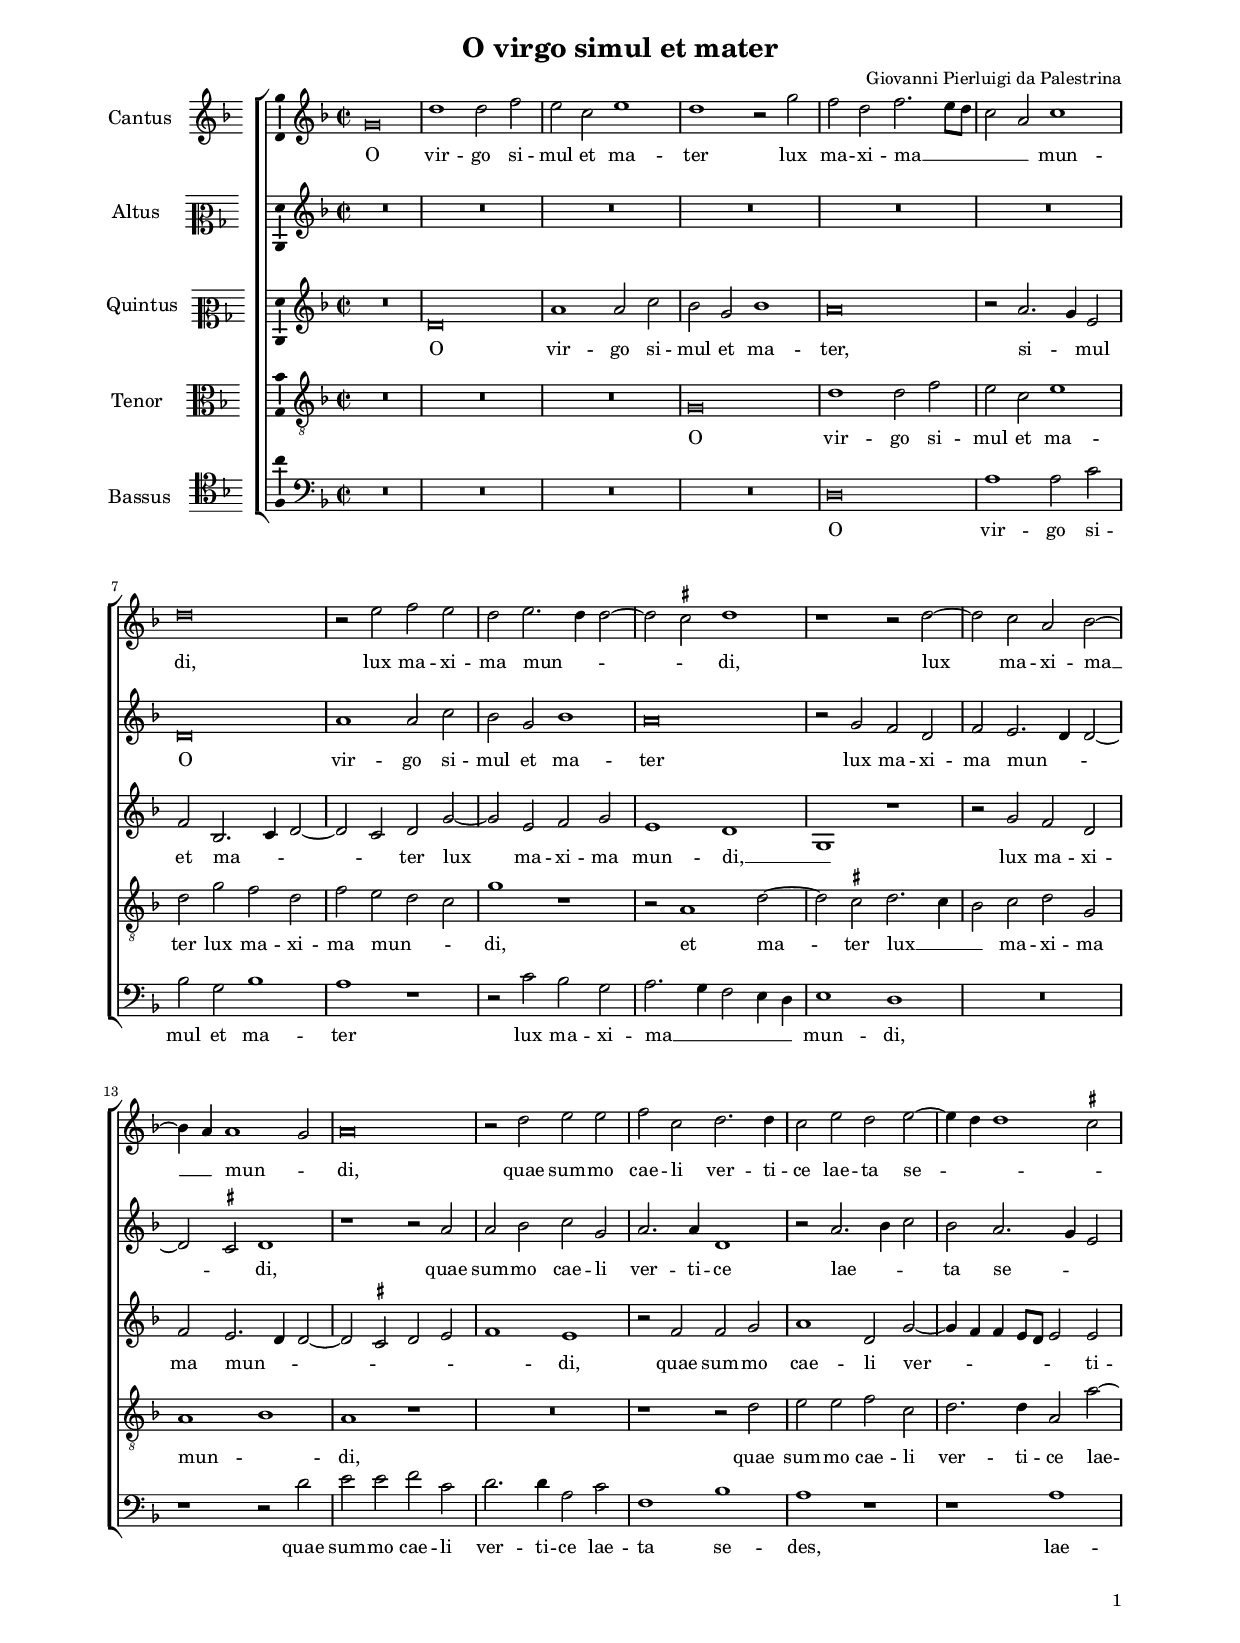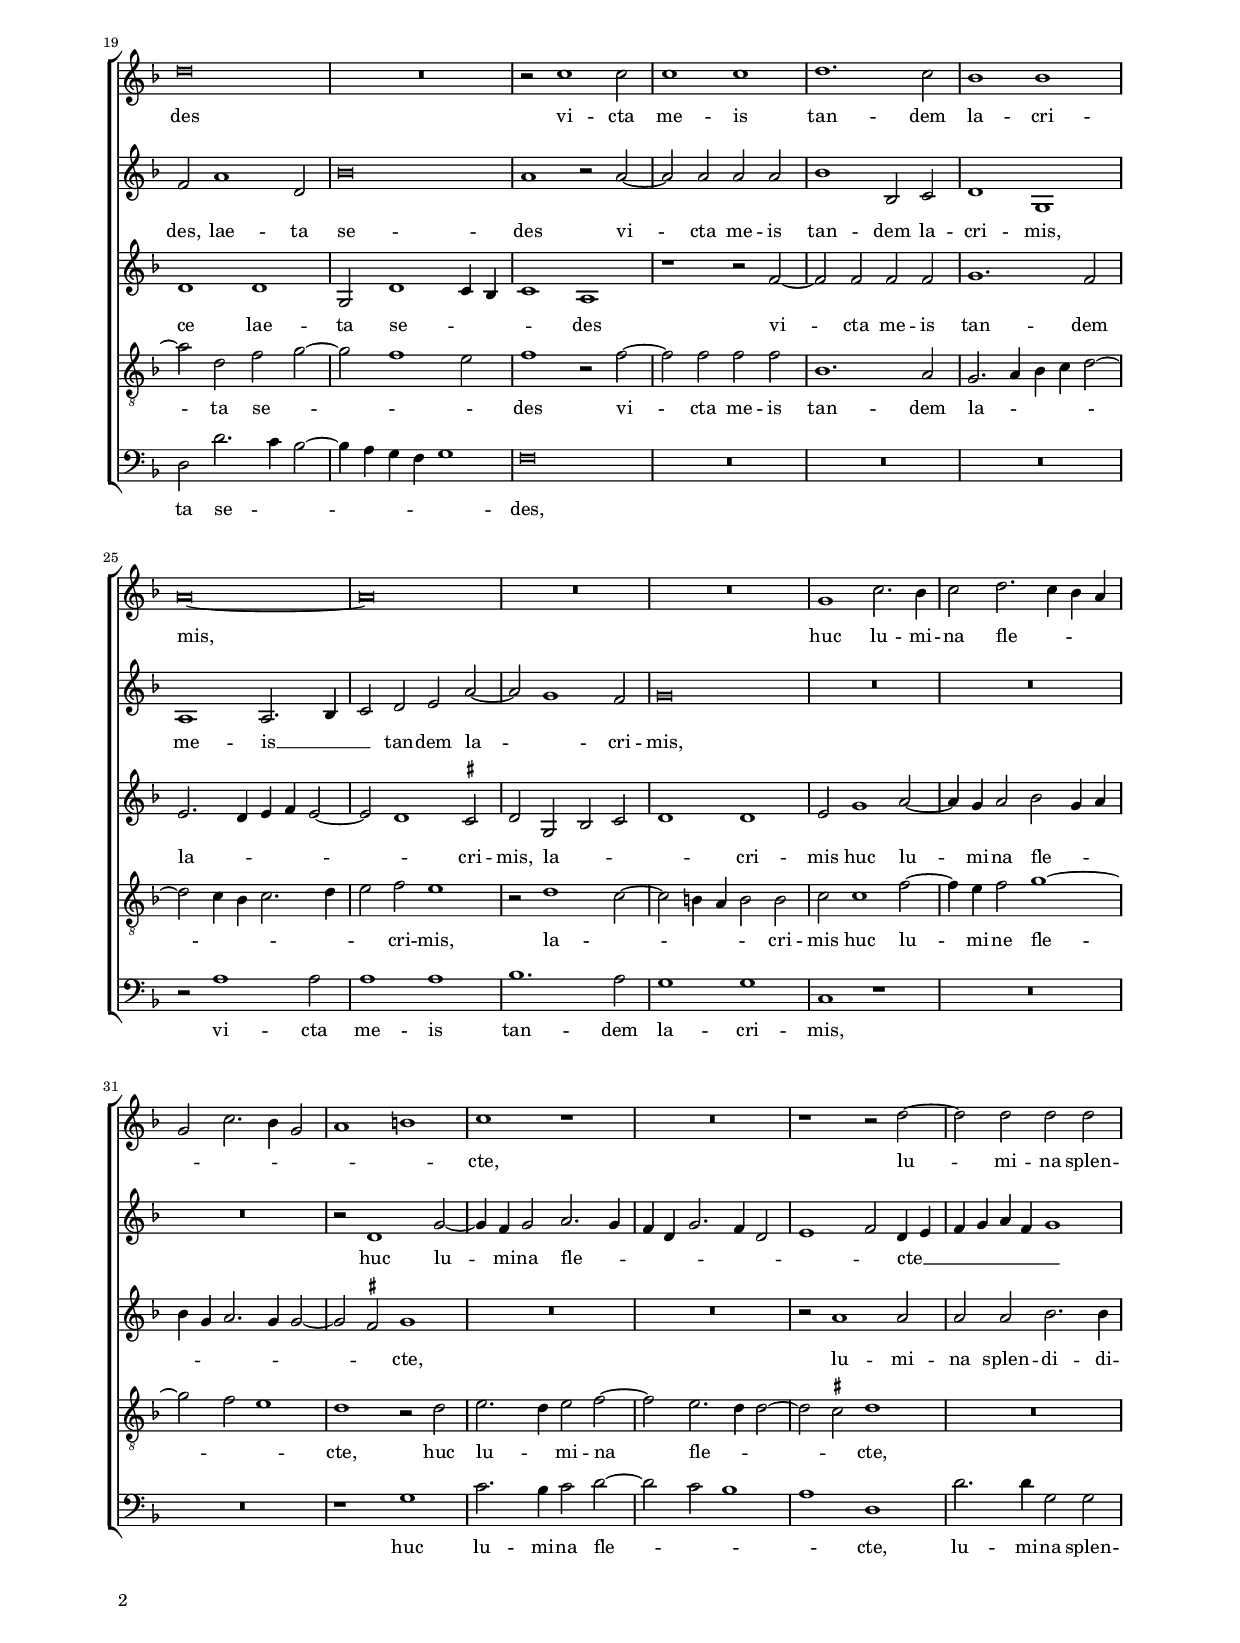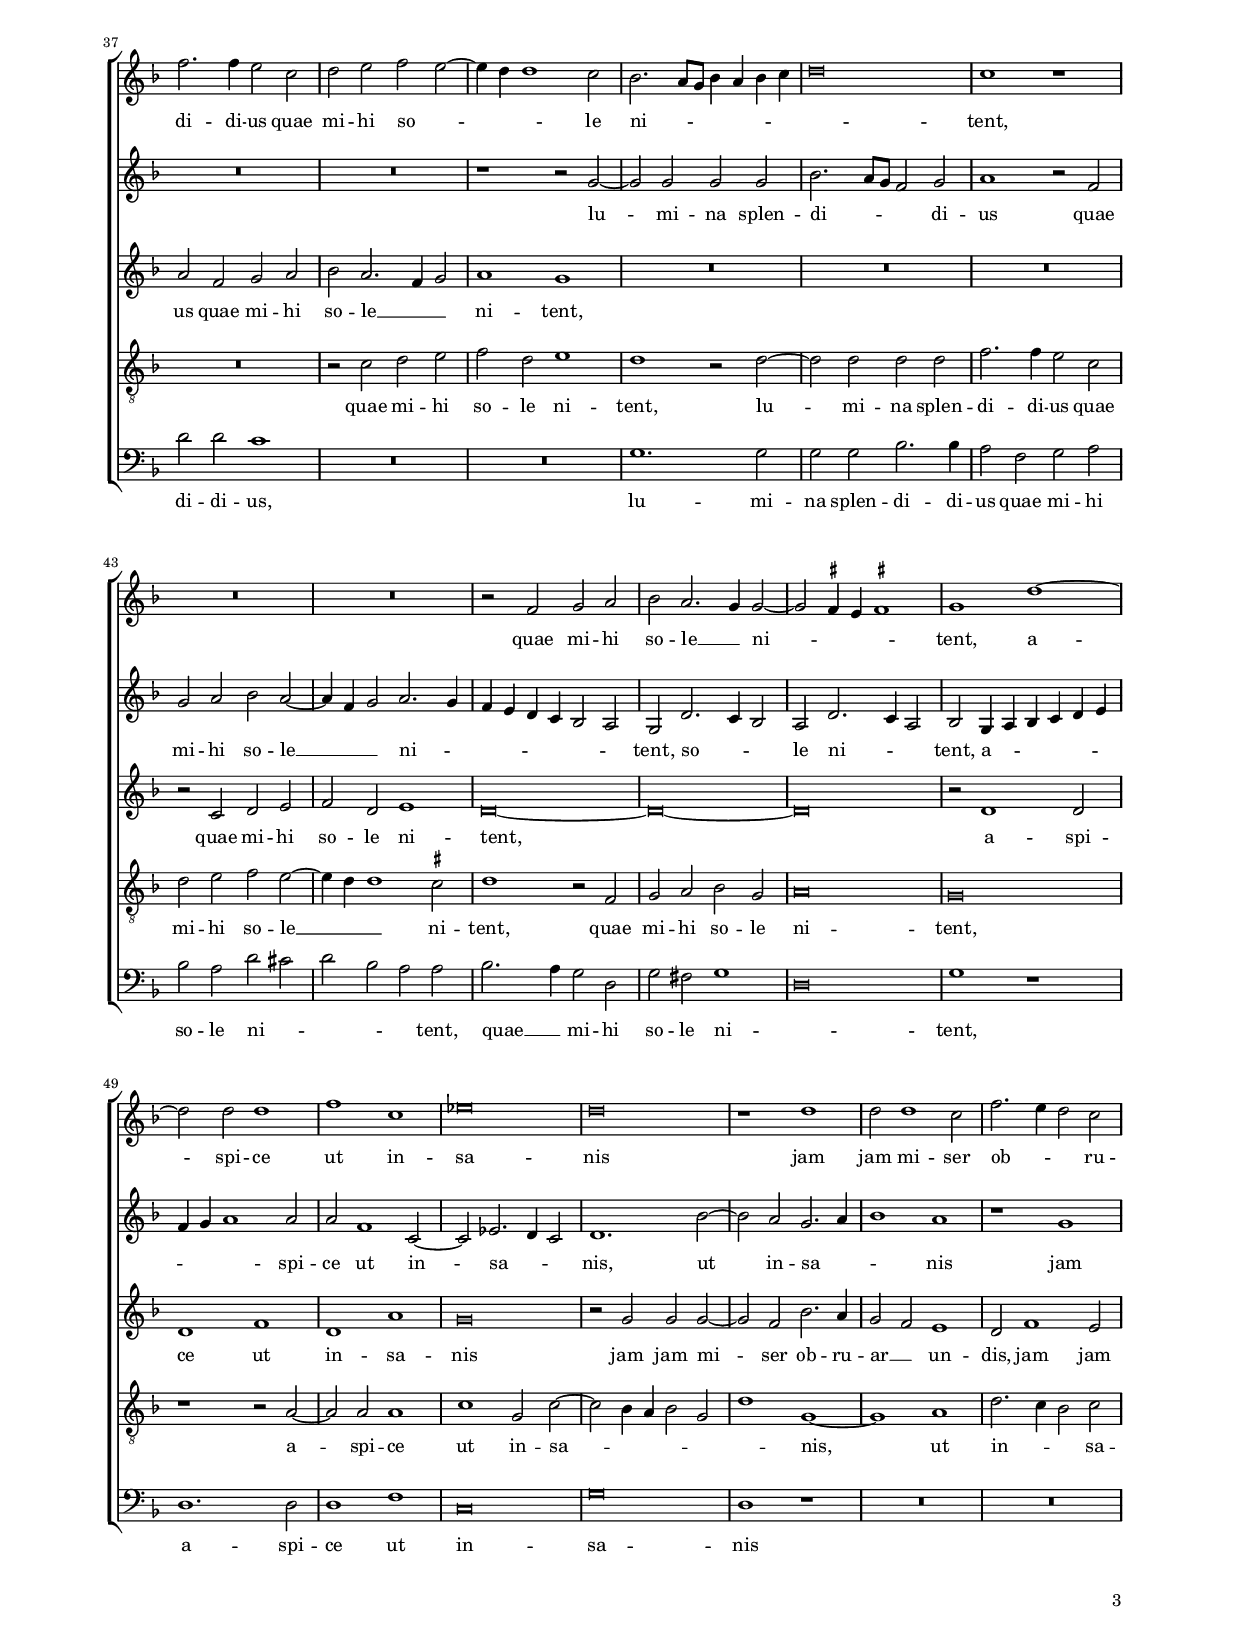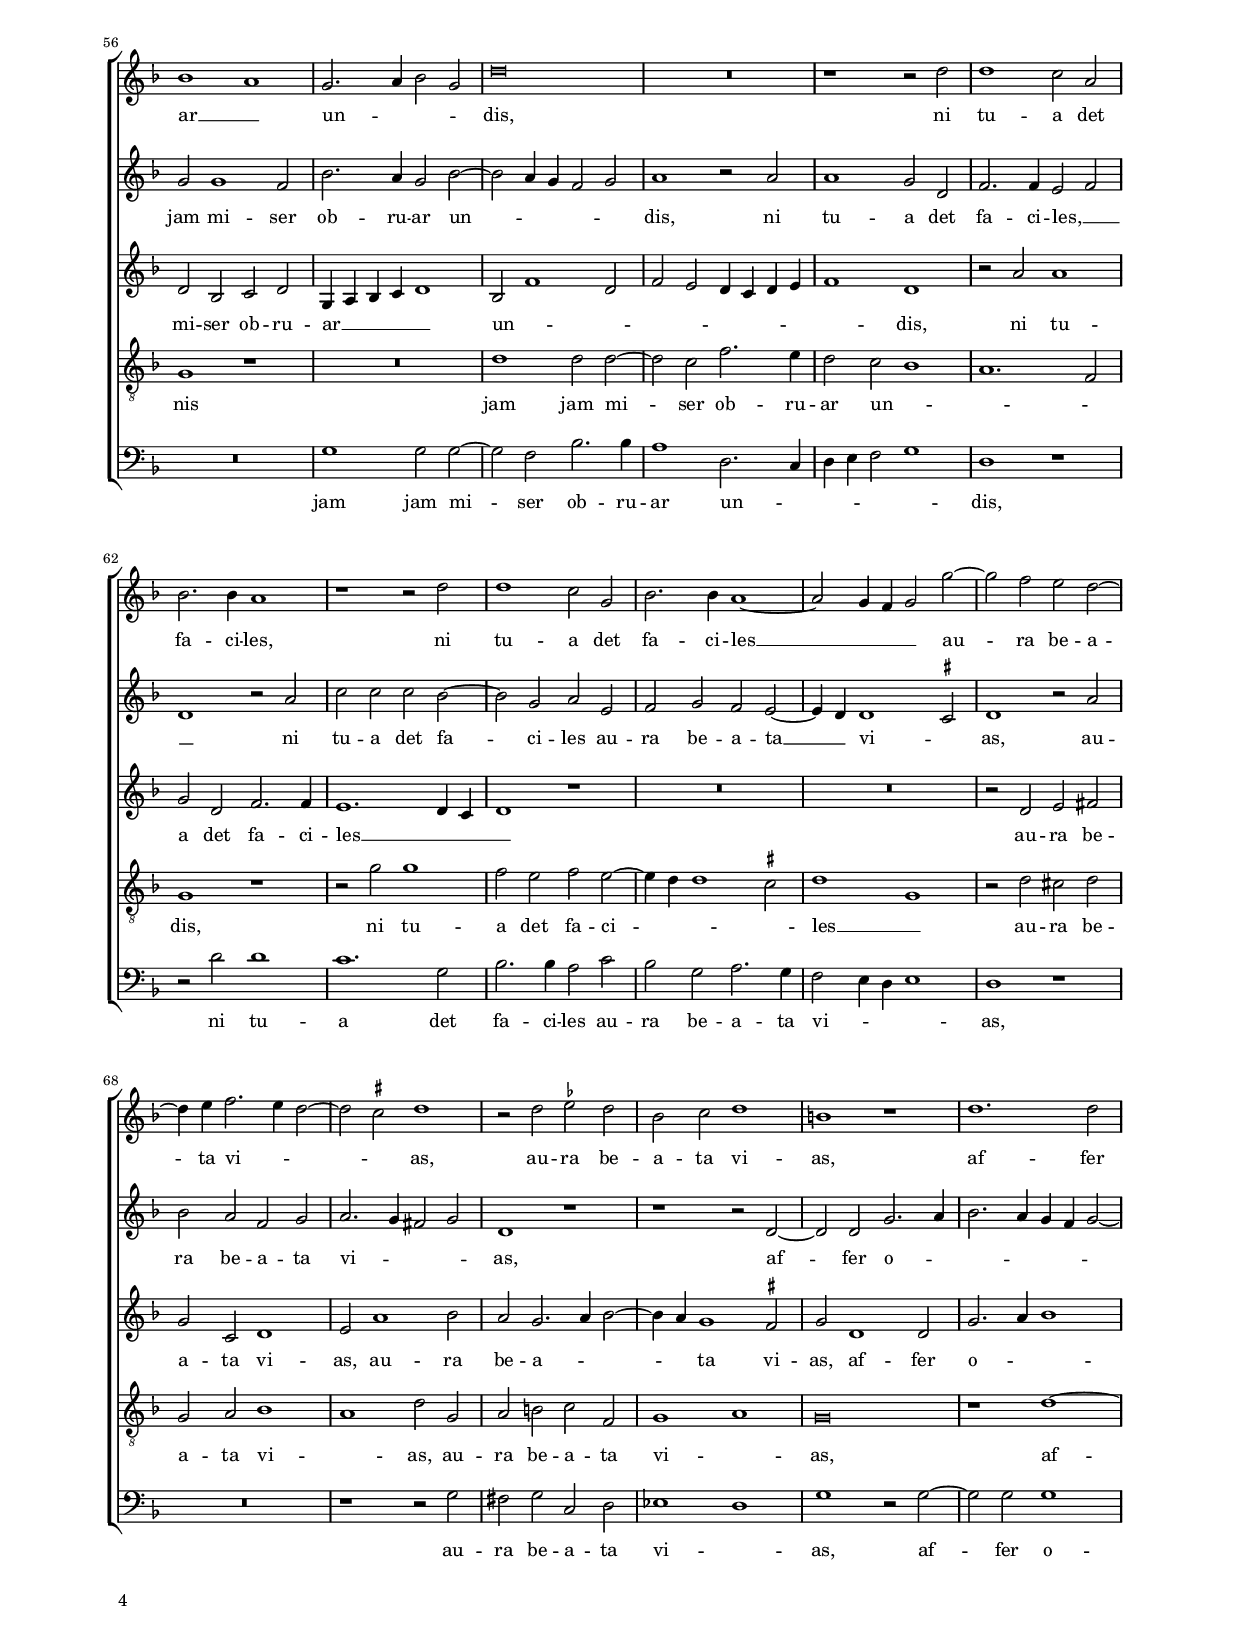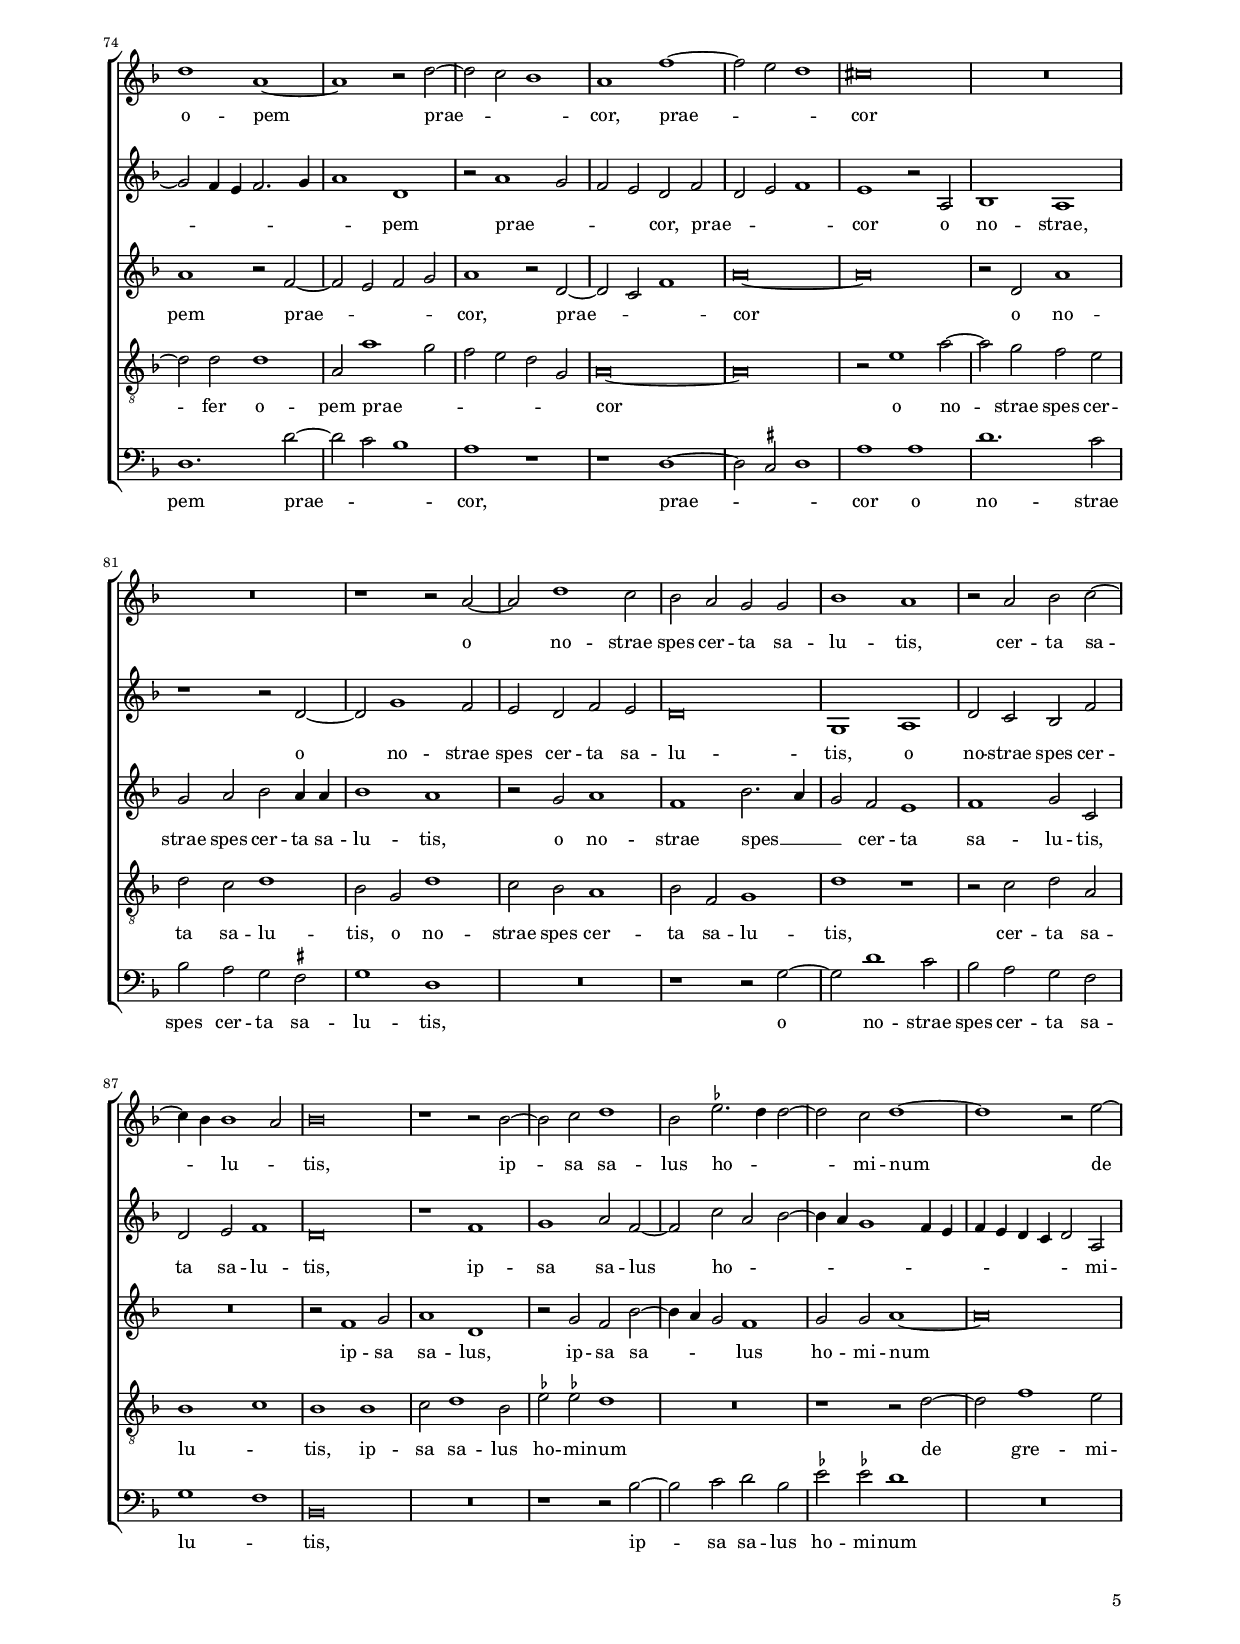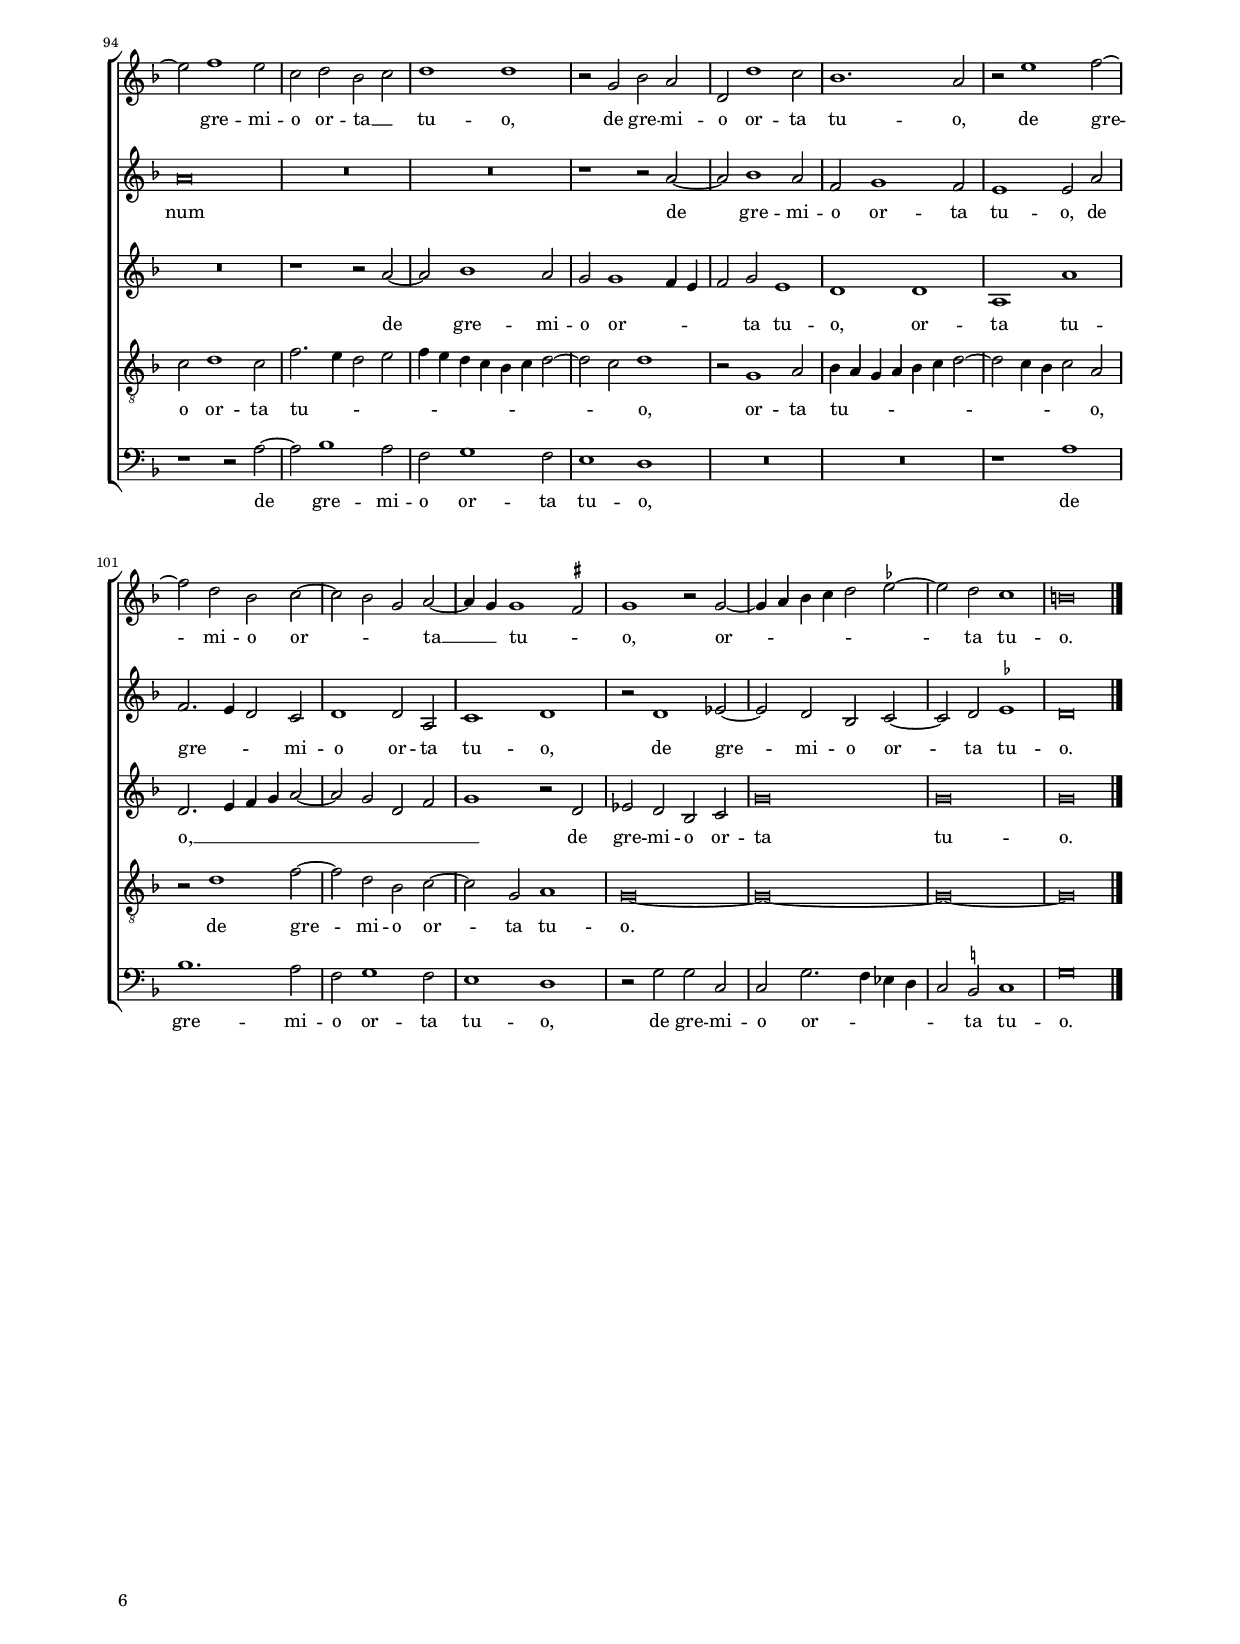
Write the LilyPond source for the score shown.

\header
{
	title="O virgo simul et mater"
	composer="Giovanni Pierluigi da Palestrina"
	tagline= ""
}

\version "2.24.2"
\include "deutsch.ly"
#(set-global-staff-size 15)
% #(set-default-paper-size "letter")
#(ly:set-option 'point-and-click #f)


\paper
	{
	top-margin = 1.8 \cm
	bottom-margin = 1.2 \cm
	left-margin = 2 \cm
	right-margin = 2 \cm
	ragged-bottom = ##f
	ragged-last-bottom = ##t
	print-page-number = ##f
	score-system-spacing = #'((basic-distance . 16) (minimum-distance . 14) (padding . 5) (strechability . 150))
	system-system-spacing = #'((basic-distance . 16) (minimum-distance . 14) (padding . 5) (strechability . 150))
	oddFooterMarkup=\markup   \fill-line { "" \fromproperty #'page:page-number-string }
	evenFooterMarkup=\markup  \fill-line { \fromproperty #'page:page-number-string "" }
	last-bottom-spacing = #'((basic-distance . 12) (minimum-distance . 7) (padding . 4))
%	systems-per-page = 3
	page-count = 6
%	min-systems-per-page = 3
	markup-system-spacing = #'(basic-distance . 12)
%	print-all-headers = ##t
%	print-first-page-number = ##t
%	first-page-number = 1
	}

	
global = {
	\key f \major
	\time 2/2 \set Score.measureLength = #(ly:make-moment 2/1)
	\skip 1*2*107 \bar "|."
	}

	ficta = { \once \set suggestAccidentals = ##t }

	forget = #(define-music-function (music) (ly:music?) #{
		\accidentalStyle forget
		$music
		\accidentalStyle default
		#})



incipitcantus = \markup { \score {
	{
	\set Staff.instrumentName = \markup { \fontsize #1 "Cantus" }
	\key f \major
	\clef violin
	s4 \bar ""
	}
	\layout  {
	raggedright = ##t
	indent = 1.6 \cm
	line-width = 2.5\cm
	\context { \Staff \remove Time_signature_engraver }
	\override Staff.Clef.Y-extent = #'(0 . 0)
	}} \hspace #1 }

	 
incipitaltus = \markup { \score {
	{
	\set Staff.instrumentName = \markup { \fontsize #1 "Altus" }
	\key f \major
	\clef mezzosoprano
	s4 \bar ""
	}
	\layout  {
	raggedright = ##t
	indent = 1.6 \cm
	line-width = 2.5\cm
	\context { \Staff \remove Time_signature_engraver }
	\override Staff.Clef.Y-extent = #'(0 . 0)
	}} \hspace #1 }


incipitquintus = \markup { \score {
	{
	\set Staff.instrumentName = \markup { \fontsize #1 "Quintus" }
	\key f \major
	\clef mezzosoprano
	s4 \bar ""
	}
	\layout  {
	raggedright = ##t
	indent = 1.6 \cm
	line-width = 2.5\cm
	\context { \Staff \remove Time_signature_engraver }
	\override Staff.Clef.Y-extent = #'(0 . 0)
	}} \hspace #1 }
	

incipittenor = \markup { \score {
	{
	\set Staff.instrumentName = \markup { \fontsize #1 "Tenor" }
	\key f \major
	\clef alto
	s4 \bar ""
	}
	\layout  {
	raggedright = ##t
	indent = 1.6 \cm
	line-width = 2.5\cm
	\context { \Staff \remove Time_signature_engraver }
	\override Staff.Clef.Y-extent = #'(0 . 0)
	}} \hspace #1 }
	 
	 
incipitbassus = \markup { \score {
	{
	\set Staff.instrumentName = \markup { \fontsize #1 "Bassus" }
	\key f \major
	\clef tenor
	s4 \bar ""
	}
	\layout  {
	raggedright = ##t
	indent = 1.6 \cm
	line-width = 2.5\cm
	\context { \Staff \remove Time_signature_engraver }
	\override Staff.Clef.Y-extent = #'(0 . 0)
	}} \hspace #1 }


cantus =  \relative c''
	{
	g\breve
	d'1 d2 f
	e2 c e1
	d1 r2 g
%5
	f2 d f2. e8 d |
	c2 a c1
	d\breve
	r2 e f e
	d2 e2. d4 d2~
%10
	d2 \ficta cis d1 |
	r1 r2 d~
	d2 c a b~
	b4 a a1 g2
	a\breve
%15
	r2 d e e |
	f2 c d2. d4
	c2 e d e~
	e4 d d1 \ficta cis2
	d\breve
%20
	R\breve |
	r2 c1 c2
	c1 c
	d1. c2
	b1 b
%25
	a\breve~ |
	a\breve
	R\breve
	R\breve
	g1 c2. b4
%30
	c2 d2. c4 b a |
	g2 c2. b4 g2
	a1 h
	c1 r
	R\breve
%35
	r1 r2 d~ |
	d2 d d d
	f2. f4 e2 c
	d2 e f e~
	e4 d d1 c2
%40
	b2. a8 g b4 a b c |
	d\breve
	c1 r
	R\breve
	R\breve
%45
	r2 f, g a |
	b2 a2. g4 g2~
	g2 \ficta fis4 e \ficta fis!1
	g1 d'~
	d2 d d1
%50
	f1 c |
	es\breve
	d\breve
	r1 d
	d2 d1 c2
%55
	f2. e4 d2 c |
	b1 a
	g2. a4 b2 g
	d'\breve
	R\breve
%60
	r1 r2 d |
	d1 c2 a
	b2.b4 a1
	r1 r2 d
	d1 c2 g
%65
	b2. b4 a1~ |
	a2 g4 f g2 g'~
	g2 f e d~
	d4 e f2. e4 d2~
	d2 \ficta cis d1
%70
	r2 d \ficta es d |
	b2 c d1
	h1 r
	d1. d2
	d1 a~
%75
	a1 r2 d~ |
	d2 c b1
	a1 f'~
	f2 e d1
	cis\breve
%80
	R\breve |
	R\breve
	r1 r2 a~
	a2 d1 c2
	b2 a g g
%85
	b1 a |
	r2 a b c~
	c4 b b1 a2
	b\breve
	r1 r2 b~
%90
	b2 c d1 |
	b2 \ficta es2. d4 d2~
	d2 c d1~
	d1 r2 e~
	e2 f1 e2
%95
	c2 d b c |
	d1 d
	r2 g, b a
	d,2 d'1 c2
	b1. a2
%100
	r2 e'1 f2~ |
	f2 d b c~
	c2 b g a~
	a4 g g1 \ficta fis2
	g1 r2 g~
%105
	g4 a b c d2 \ficta es~ |
	\ficta es2 d c1
	h\breve |
	}


altus =  \relative c'
	{
	R\breve
	R\breve
	R\breve
	R\breve
%5
	R\breve |
	R\breve
	d\breve
	a'1 a2 c
	b2 g b1
%10
	a\breve |
	r2 g f d
	f2 e2. d4 d2~
	d2 \ficta cis d1
	r1 r2 a'
%15
	a2 b c g |
	a2. a4 d,1
	r2 a'2. b4 c2
	b2 a2. g4 e2
	f2 a1 d,2
%20
	b'\breve |
	a1 r2 a~
	a2 a a a
	b1 b,2 c
	d1 g,
%25
	a1 a2. b4 |
	c2 d e a~
	a2 g1 f2
	g\breve
	R\breve
%30
	R\breve |
	R\breve
	r2 d1 g2~
	g4 f g2 a2. g4
	f4 d g2. f4 d2
%35
	e1 f2 d4 e |
	f4 g a f g1
	R\breve
	R\breve
	r1 r2 g~
%40
	g2 g g g |
	b2. a8 g f2 g
	a1 r2 f
	g2 a b a~
	a4 f g2 a2. g4
%45
	f4 e d c b2 a |
	g2 d'2. c4 b2
	a2 d2. c4 a2
	b2 g4 a b c d e
	f4 g a1 a2
%50
	a2 f1 c2~ |
	c2 es2. d4 c2
	d1. b'2~
	b2 a g2. a4
	b1 a
%55
	r1 g |
	g2 g1 f2
	b2. a4 g2 b~
	b2 a4 g f2 g
	a1 r2 a
%60
	a1 g2 d |
	f2. f4 e2 f
	d1 r2 a'
	c2 c c b~
	b2 g a e
%65
	f2 g f e~ |
	e4 d d1 \ficta cis2
	d1 r2 a'
	b2 a f g
	a2. g4 fis2 g
%70
	d1 r |
	r1 r2 d~
	d2 d g2. a4
	b2. a4 g f g2~
	g2 f4 e f2. g4
%75
	a1 d, |
	r2 a'1 g2
	f2 e d f
	d2 e f1
	e1 r2 a,
%80
	b1 a |
	r1 r2 d~
	d2 g1 f2
	e2 d f e
	d\breve
%85
	g,1 a |
	d2 c b f'
	d2 e f1
	d\breve
	r1 f
%90
	g1 a2 f~ |
	f2 c' a b~
	b4 a g1 f4 e
	f4 e d c d2 a
	a'\breve
%95
	R\breve |
	R\breve
	r1 r2 a~
	a2 b1 a2
	f2 g1 f2
%100
	e1 e2 a |
	f2. e4 d2 c
	d1 d2 a
	c1 d
	r2 d1 es2~
%105
	es2 d b c~ |
	c2 d \ficta es1
	d\breve |
	}


quintus =  \relative c'
	{
	R\breve
	d\breve
	a'1 a2 c
	b2 g b1
	a\breve
%6
	r2 a2. g4 e2 |
	f2 b,2. c4 d2~
	d2 c d g~
	g2 e f g
	e1 d
%11
	g,1 r |
	r2 g' f d
	f2 e2. d4 d2~
	d2 \ficta cis d e
	f1 e
%16
	r2 f f g |
	a1 d,2 g~
	g4 f f e8 d e2 e
	d1 d
	g,2 d'1 c4 b
%21
	c1 a |
	r1 r2 f'~
	f2 f f f
	g1. f2
	e2. d4 e f e2~ 
%26
	e2 d1 \ficta cis2 |
	d2 g, b c
	d1 d
	e2 g1 a2~
	a4 g a2 b g4 a
%31
	b4 g a2. g4 g2~ |
	g2 \ficta fis g1
	R\breve
	R\breve
	r2 a1 a2
%36
	a2 a b2. b4 |
	a2 f g a
	b2 a2. f4 g2
	a1 g
	R\breve
%41
	R\breve |
	R\breve
	r2 c, d e
	f2 d e1
	d\breve~
%46
	d\breve~ |
	d\breve
	r2 d1 d2
	d1 f
	d1 a'
%51
	g\breve |
	r2 g g g~
	g2 f b2. a4
	g2 f e1
	d2 f1 e2
%56
	d2 b c d |
	g,4 a b c d1
	b2 f'1 d2
	f2 e d4 c d e
	f1 d
%61
	r2 a' a1 |
	g2 d f2. f4
	e1. d4 c
	d1 r
	R\breve
%66
	R\breve |
	r2 d e fis
	g2 c, d1
	e2 a1 b2
	a2 g2. a4 b2~
%71
	b4 a g1 \ficta fis2 |
	g2 d1 d2
	g2. a4 b1
	a1 r2 f~
	f2 e f g
%76
	a1 r2 d,~ |
	d2 c f1
	a\breve~
	a\breve
	r2 d, a'1
%81
	g2 a b a4 a |
	b1 a
	r2 g a1
	f1 b2. a4
	g2 f e1
%86
	f1 g2 c, |
	R\breve
	r2 f1 g2
	a1 d,
	r2 g f b~
%91
	b4 a g2 f1 |
	g2 g a1~
	a\breve
	R\breve
	r1 r2 a~
%96
	a2 b1 a2 |
	g2 g1 f4 e
	f2 g e1
	d1 d
	a1 a'
%101
	d,2. e4 f g a2~ |
	a2 g2 d f
	g1 r2 d
	es2 d b c
	g'\breve
%106
	g\breve |
	g\breve |
	}


tenor  =  \relative c'
	{
	R\breve
	R\breve
	R\breve
	g\breve
%5
	d'1 d2 f |
	e2 c e1
	d2 g f d
	f2 e d c
	g'1 r
%10
	r2 a,1 d2~ |
	d2  \ficta cis d2. \forget c4
	b2 c d g,
	a1 b
	a1 r
%15
	R\breve |
	r1 r2 d
	e2 e f c
	d2. d4 a2 a'~
	a2 d, f g~
%20
	g2 f1 e2 |
	f1 r2 f~
	f2 f f f
	b,1. a2
	g2. a4 b c d2~
%25
	d2 c4 b c2. d4 |
	e2 f e1
	r2 d1 c2~
	c2 h4 a h2 h
	c2 c1 f2~
%30
	f4 e f2 g1~ |
	g2 f e1
	d1 r2 d
	e2. d4 e2 f~
	f2 e2. d4 d2~
%35
	d2 \ficta cis d1 |
	R\breve
	R\breve
	r2 c d e
	f2 d e1
%40
	d1 r2 d~ |
	d2 d d d
	f2. f4 e2 c
	d2 e f e~
	e4 d d1 \ficta cis2
%45
	d1 r2 f,
	g2 a b g
	a\breve
	g\breve
	r1 r2 a~
%50
	a2 a a1 |
	c1 g2 c~
	c2 b4 a b2 g
	d'1 g,~
	g1 a
%55
	d2. c4 b2 c |
	g1 r
	R\breve
	d'1 d2 d~
	d2 c f2. e4
%60
	d2 c b1 |
	a1. f2
	g1 r
	r2 g' g1
	f2 e f e~
%65
	e4 d d1 \ficta cis2 |
	d1 g,
	r2 d' cis d
	g,2 a b1
	a1 d2 g,
%70
	a2 h c f, |
	g1 a
	g\breve
	r1 d'~
	d2 d d1
%75
	a2 a'1 g2 |
	f2 e d g,
	a\breve~
	a\breve
	r2 e'1 a2~
%80
	a2 g f e |
	d2 c d1
	b2 g d'1
	c2 b a1
	b2 f g1
%85
	d'1 r |
	r2 c d a
	b1 c
	b1 b
	c2 d1 b2
%90
	\ficta es2 \ficta es! d1 |
	R\breve
	r1 r2 d~
	d2 f1 e2
	c2 d1 c2
%95
	f2. e4 d2 e |
	f4 e d c b c d2~
	d2 c d1
	r2 g,1 a2
	b4 a g a b c d2~
%100
	d2 c4 b c2 a |
	r2 d1 f2~
	f2 d b c~
	c2 g a1
	g\breve~
%105
	g\breve~ |
	g\breve~
	g\breve |
	}


bassus  =  \relative c
	{
	R\breve
	R\breve
	R\breve
	R\breve
%5
	d\breve |
	a'1 a2 c
	b2 g b1
	a1 r
	r2 c b g
%10
	a2. g4 f2 e4 d |
	e1 d
	R\breve
	r1 r2 d'
	e2 e f c
%15
	d2. d4 a2 c |
	f,1 b
	a1 r
	r1 a
	d,2 d'2. c4 b2~
%20
	b4 a g f g1 |
	f\breve
	R\breve
	R\breve
	R\breve
%25
	r2 a1 a2 |
	a1 a
	b1. a2
	g1 g
	c,1 r
%30
	R\breve |
	R\breve
	r1 g'
	c2. b4 c2 d~
	d2 c b1
%35
	a1 d, |
	d'2. d4 g,2 g
	d'2 d c1
	R\breve
	R\breve
%40
	g1. g2 |
	g2 g b2. b4
	a2 f g a
	b2 a d cis
	d2 b a a
%45
	b2. a4 g2 d |
	g2 fis g1
	d\breve
	g1 r
	d1. d2
%50
	d1 f |
	c\breve
	g'\breve
	d1 r
	R\breve
%55
	R\breve |
	R\breve
	g1 g2 g~
	g2 f b2. b4
	a1 d,2. c4
%60
	d4 e f2 g1 |
	d1 r
	r2 d' d1
	c1. g2
	b2. b4 a2 c
%65
	b2 g a2. g4 |
	f2 e4 d e1
	d1 r
	R\breve
	r1 r2 g
%70
	fis2 g c, d |
	es1 d
	g1 r2 g~
	g2 g g1
	d1. d'2~
%75
	d2 c b1 |
	a1 r
	r1 d,~
	d2 \ficta cis d1
	a'1 a
%80
	d1. c2 |
	b2 a g \ficta fis
	g1 d
	R\breve
	r1 r2 g~
%85
	g2 d'1 c2 |
	b2 a g f
	g1 f
	b,\breve
	R\breve
%90
	r1 r2 b'~ |
	b2 c d b
	\ficta es2 \ficta es! d1
	R\breve
	r1 r2 a~
%95
	a2 b1 a2 |
	f2 g1 f2
	e1 d
	R\breve
	R\breve
%100
	r1 a' |
	b1. a2
	f2 g1 f2
	e1 d
	r2 g g c,
%105
	c2 g'2. f4 es d |
	c2 \ficta h c1
	g'\breve |
	}


lyricscantus = \lyricmode {
	O vir -- go si -- mul et ma -- ter lux ma -- xi -- ma __ _ _ _ _ mun -- di,
	lux ma -- xi -- ma mun -- _ _ _ di,
	lux ma -- xi -- ma __ _ mun -- _ di,
	quae sum -- mo cae -- li ver -- ti -- ce lae -- ta se -- _ _ _ des
	vi -- cta me -- is tan -- dem la -- cri -- mis,
	huc lu -- mi -- na fle -- _ _ _ _ _ _ _ _ _ cte,
	lu -- mi -- na splen -- di -- di -- us quae mi -- hi so -- _ _ _ le ni -- _ _ _ _ _ _ _ tent,
	quae mi -- hi so -- le __ _ ni -- _ _ _ tent,
	a -- spi -- ce ut in -- sa -- nis jam jam mi -- ser ob -- _ _ ru -- ar __ _ un -- _ _ _ dis,
	ni tu -- a det fa -- ci -- les,
	ni tu -- a det fa -- ci -- les __ _ _ _ au -- ra be -- a -- ta vi -- _ _ _ as,
	au -- ra be -- a -- ta vi -- as,
	af -- fer o -- pem prae -- _ _ cor,
	prae -- _ _ cor o no -- strae spes cer -- ta sa -- lu -- tis,
	cer -- ta sa -- _ lu -- _ tis,
	ip -- sa sa -- lus ho -- _ _ mi -- num de gre -- mi -- o or -- ta __ _ tu -- o,
	de gre -- mi -- o or -- ta tu -- o,
	de gre -- mi -- o or -- _ _ ta __ _ tu -- _ o,
	or -- _ _ _ _ _ ta tu -- o.
	}


lyricsaltus = \lyricmode {
	O vir -- go si -- mul et ma -- ter lux ma -- xi -- ma mun -- _ _ _ di,
	quae sum -- mo cae -- li ver -- ti -- ce lae -- _ _ ta se -- _ _ des,
	lae -- ta se -- des
	vi -- cta me -- is tan -- dem la -- cri -- mis,
	me -- is __ _ _ tan -- dem la -- _ cri -- mis,
	huc lu -- mi -- na fle -- _ _ _ _ _ _ _ _ cte __ _ _ _ _ _ _
	lu -- mi -- na splen -- di -- _ _ _ di -- us quae mi -- hi so -- le __ _ _ ni -- _ _ _ _ _ _ _ tent,
	so -- _ _ le ni -- _ _ tent,
	a -- _ _ _ _ _ _ _ _ spi -- ce ut in -- sa -- _ _ nis,
	ut in -- sa -- _ _ nis jam jam mi -- ser ob -- ru -- ar un -- _ _ _ _ dis,
	ni tu -- a det fa -- ci -- les, __ _ _
	ni tu -- a det fa -- ci -- les au -- ra be -- a -- ta __ _ vi -- _ as,
	au -- ra be -- a -- ta vi -- _ _ _ as,
	af -- fer o -- _ _ _ _ _ _ _ _ _ _ _ pem prae -- _ _ _ cor,
	prae -- _ _ _ cor o no -- strae,
	o no -- strae spes cer -- ta sa -- lu -- tis,
	o no -- strae spes cer -- ta sa -- lu -- tis,
	ip -- sa sa -- lus ho -- _ _ _ _ _ _ _ _ _ _ _ mi -- num
	de gre -- mi -- o or -- ta tu -- o,
	de gre -- _ _ mi -- o or -- ta tu -- o,
	de gre -- mi -- o or -- ta tu -- o.
	}


lyricsquintus = \lyricmode {
	O vir -- go si -- mul et ma -- ter,
	si -- _ mul et ma -- _ _ _ ter lux ma -- xi -- ma mun -- di, __ _
	lux ma -- xi -- ma mun -- _ _ _ _ _ _ di,
	quae sum -- mo cae -- li ver -- _ _ _ _ _ ti -- ce lae -- ta se -- _ _ _ des
	vi -- cta me -- is tan -- dem la -- _ _ _ _ _ cri -- mis,
	la -- _ _ _ cri -- mis huc lu -- mi -- na fle -- _ _ _ _ _ _ _ _ cte,
	lu -- mi -- na splen -- di -- di -- us quae mi -- hi so -- le __ _ _ ni -- tent,
	quae mi -- hi so -- le ni -- tent,
	a -- spi -- ce ut in -- sa -- nis jam jam mi -- ser ob -- ru -- ar __ _ un -- dis,
	jam jam mi -- ser ob -- ru -- ar __ _ _ _ _ un -- _ _ _ _ _ _ _ _ _ dis,
	ni tu -- a det fa -- ci -- les __ _ _ _ au -- ra be -- a -- ta vi -- as,
	au -- ra be -- a -- _ _ _ ta vi -- as,
	af -- fer o -- _ _ pem prae -- _ _ _ cor,
	prae -- _ _ cor o no -- strae spes cer -- ta sa -- lu -- tis,
	o no -- strae spes __ _ _ cer -- ta sa -- lu -- tis,
	ip -- sa sa -- lus,
	ip -- sa sa -- _ _ lus ho -- mi -- num de gre -- mi -- o or -- _ _ _ ta tu -- o,
	or -- ta tu -- o, __ _ _ _ _ _ _ _ _
	de gre -- mi -- o or -- ta tu -- o.
	}


lyricstenor = \lyricmode {
	O vir -- go si -- mul et ma -- ter lux ma -- xi -- ma mun -- _ _ di,
	et ma -- ter lux __ _ _ ma -- xi -- ma mun -- _ di,
	quae sum -- mo cae -- li ver -- ti -- ce lae -- ta se -- _ _ _ des
	vi -- cta me -- is tan -- dem la -- _ _ _ _ _ _ _ _ _ cri -- mis,
	la -- _ _ _ _ cri -- mis huc lu -- mi -- ne fle -- _ _ cte,
	huc lu -- _ mi -- na fle -- _ _ _ cte,
	quae mi -- hi so -- le ni -- tent,
	lu -- mi -- na splen -- di -- di -- us quae mi -- hi so -- le __ _ _ ni -- tent,
	quae mi -- hi so -- le ni -- tent,
	a -- spi -- ce ut in -- sa -- _ _ _ _ _ nis,
	ut in -- _ _ sa -- nis jam jam mi -- ser ob -- ru -- ar un -- _ _ _ dis,
	ni tu -- a det fa -- ci -- _ _ _ les __ _ au -- ra be -- a -- ta vi -- _ as,
	au -- ra be -- a -- ta vi -- _ as,
	af -- fer o -- pem prae -- _ _ _ _ _ cor o no -- strae spes cer -- ta sa -- lu -- tis,
	o no -- strae spes cer -- ta sa -- lu -- tis,
	cer -- ta sa -- lu -- _ tis,
	ip -- sa sa -- lus ho -- mi -- num de gre -- mi -- o or -- ta tu -- _ _ _ _ _ _ _ _ _ _ _ o,
	or -- ta tu -- _ _ _ _ _ _ _ _ _ o,
	de gre -- mi -- o or -- ta tu -- o.
	}


lyricsbassus = \lyricmode {
	O vir -- go si -- mul et ma -- ter lux ma -- xi -- ma __ _ _ _ _ mun -- di,
	quae sum -- mo cae -- li ver -- ti -- ce lae -- ta se -- des,
	lae -- ta se -- _ _ _ _ _ _ des,
	vi -- cta me -- is tan -- dem la -- cri -- mis,
	huc lu -- mi -- na fle -- _ _ _ cte,
	lu -- mi -- na splen -- di -- di -- us,
	lu -- mi -- na splen -- di -- di -- us quae mi -- hi so -- le ni -- _ _ _ _ tent,
	quae __ _ mi -- hi so -- le ni -- _ tent,
	a -- spi -- ce ut in -- sa -- nis jam jam mi -- ser ob -- ru -- ar un -- _ _ _ _ _ dis,
	ni tu -- a det fa -- ci -- les au -- ra be -- a -- ta vi -- _ _ _ as,
	au -- ra be -- a -- ta vi -- _ as,
	af -- fer o -- pem prae -- _ _ cor,
	prae -- _ _ cor o no -- strae spes cer -- ta sa -- lu -- tis,
	o no -- strae spes cer -- ta sa -- lu -- _ tis,
	ip -- sa sa -- lus ho -- mi -- num 
	de gre -- mi -- o or -- ta tu -- o,
	de gre -- mi -- o or -- ta tu -- o,
	de gre -- mi -- o or -- _ _ _ _ ta tu -- o.
	}


\score
{  
	\transpose f f {
	\new ChoirStaff \with { \override StaffGrouper.staff-staff-spacing.basic-distance = #12 }
	<<

	\new Staff << \global
	\new Voice="v1" {
		\set Staff.instrumentName=\incipitcantus
%		\set Staff.instrumentName= "S"
		\set Staff.midiInstrument = "reed organ"
		\clef violin
		\cantus }
	\new Lyrics \lyricsto "v1" {\lyricscantus }
	>>


	\new Staff << \global
	\new Voice="v2" {
		\set Staff.instrumentName=\incipitaltus
%		\set Staff.instrumentName= "A"
		\set Staff.midiInstrument = "reed organ"
		\clef violin 
		\altus}
	\new Lyrics \lyricsto "v2" {\lyricsaltus }
	>>


	\new Staff << \global
	\new Voice="v5" {
		\set Staff.instrumentName=\incipitquintus
%		\set Staff.instrumentName= "Q"
		\set Staff.midiInstrument = "reed organ"
		\clef violin
		\quintus}
	\new Lyrics \lyricsto "v5" {\lyricsquintus }
	>>


	\new Staff << \global
	\new Voice="v3" {
		\set Staff.instrumentName=\incipittenor
%		\set Staff.instrumentName= "T"
		\set Staff.midiInstrument = "reed organ"
		\clef "G_8"
		\tenor }
	\new Lyrics \lyricsto "v3" {\lyricstenor }
	>>


	\new Staff << \global
	\new Voice="v4" {
		\set Staff.instrumentName=\incipitbassus
%		\set Staff.instrumentName= "B"
		\set Staff.midiInstrument = "reed organ"
		\clef bass 
		\bassus }
	\new Lyrics \lyricsto "v4" {\lyricsbassus}
	>>

	>>
	} % transpose

	\layout
	{
	indent = 2.5\cm
	\context { \Lyrics \override VerticalAxisGroup.nonstaff-relatedstaff-spacing.padding = #1.4 }
%	\context { \Lyrics \override LyricText.font-size = #1 }
	\context { \Staff \override TimeSignature.break-visibility = #end-of-line-invisible }
	\context { \Staff \consists Ambitus_engraver }
	\context { \Score \override BarNumber.padding = #2 }
	\context { \Voice \override NoteHead.style = #'baroque }
	}

\midi
	{
	\tempo 2 = 90
	}

}


% EOF
